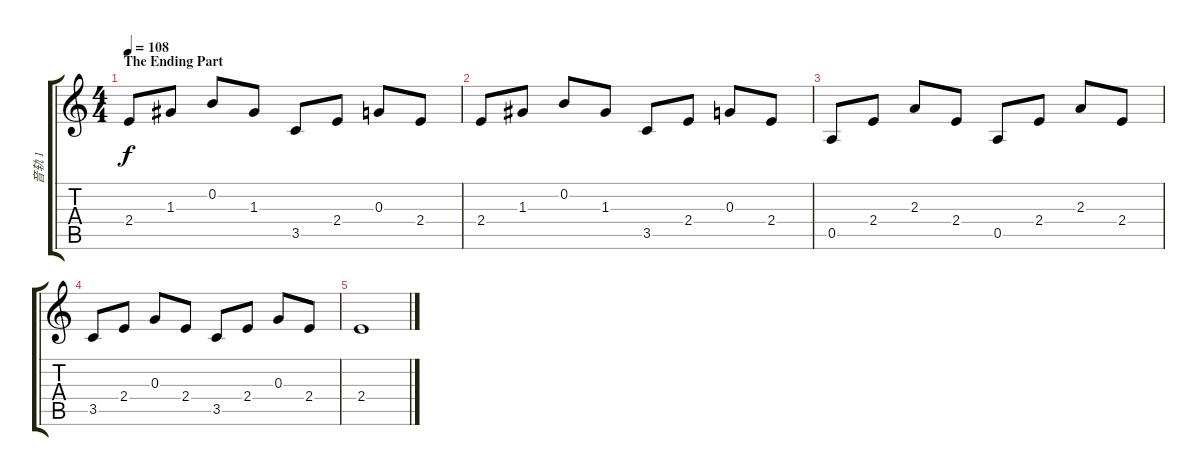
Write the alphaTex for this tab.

\track ("音轨 1" "音轨 1") {instrument acousticguitarsteel}
\staff {score tabs}
\tuning (E4 B3 G3 D3 A2 E2) {hide}
\ts (4 4)
\section ("" "The Ending Part")
\tempo 108
\clef g2
\ks c
2.4.8{dy f} 1.3.8 0.2.8 1.3.8 3.5.8 2.4.8 0.3.8 2.4.8 |
2.4.8 1.3.8 0.2.8 1.3.8 3.5.8 2.4.8 0.3.8 2.4.8 |
0.5.8 2.4.8 2.3.8 2.4.8 0.5.8 2.4.8 2.3.8 2.4.8 |
3.5.8 2.4.8 0.3.8 2.4.8 3.5.8 2.4.8 0.3.8 2.4.8 |
2.4.1
